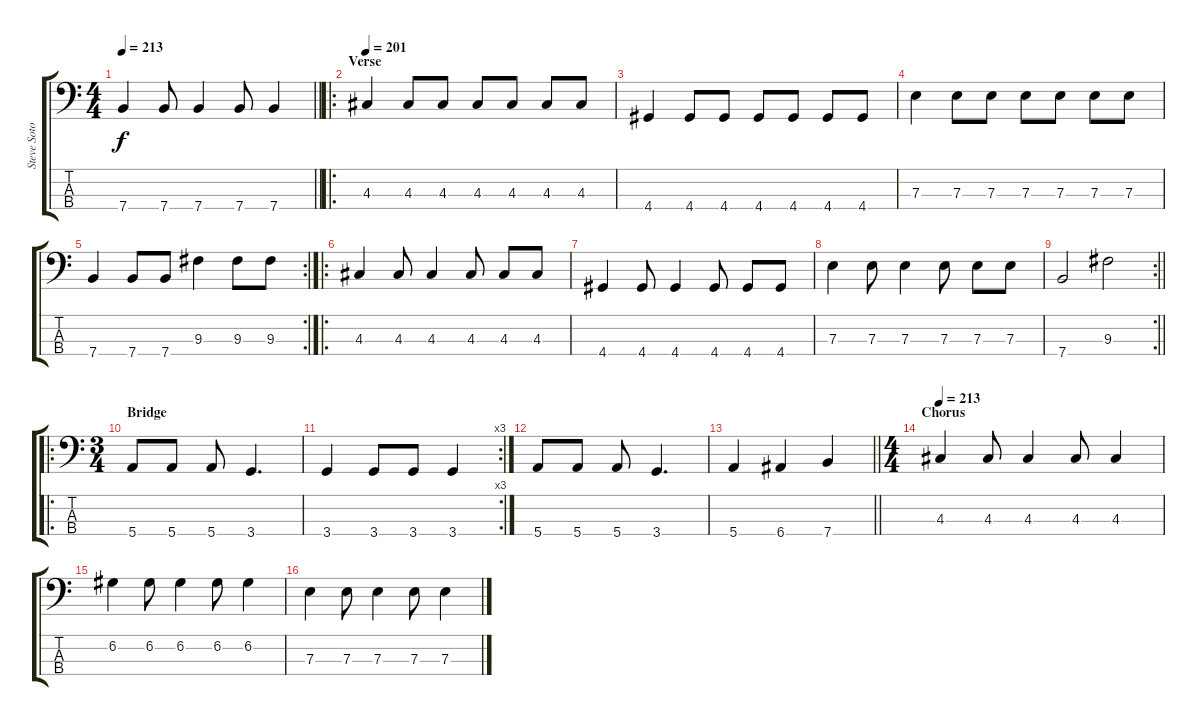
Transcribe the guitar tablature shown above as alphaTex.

\track ("Steve Soto (Bass Guitar)" "Steve Soto") {instrument electricbasspick}
\staff {score tabs}
\tuning (G2 D2 A1 E1) {hide}
\ts (4 4)
\tempo 213
\clef f4
\barLineRight lightlight
\ks c
7.4.4{dy f} 7.4.8 7.4.4 7.4.8 7.4.4 |
\ro
\section ("" "Verse")
\tempo 201
4.3.4 4.3.8 4.3.8 4.3.8 4.3.8 4.3.8 4.3.8 |
4.4.4 4.4.8 4.4.8 4.4.8 4.4.8 4.4.8 4.4.8 |
7.3.4 7.3.8 7.3.8 7.3.8 7.3.8 7.3.8 7.3.8 |
\rc 2
7.4.4 7.4.8 7.4.8 9.3.4 9.3.8 9.3.8 |
\ro
4.3.4 4.3.8 4.3.4 4.3.8 4.3.8 4.3.8 |
4.4.4 4.4.8 4.4.4 4.4.8 4.4.8 4.4.8 |
7.3.4 7.3.8 7.3.4 7.3.8 7.3.8 7.3.8 |
\rc 2
\barLineRight lightlight
7.4.2 9.3.2 |
\ro
\ts (3 4)
\section ("" "Bridge")
5.4.8 5.4.8 5.4.8 3.4.4{d} |
\rc 3
3.4.4 3.4.8 3.4.8 3.4.4 |
5.4.8 5.4.8 5.4.8 3.4.4{d} |
\barLineRight lightlight
5.4.4 6.4.4 7.4.4 |
\ts (4 4)
\section ("" "Chorus")
\tempo 213
4.3.4 4.3.8 4.3.4 4.3.8 4.3.4 |
6.2.4 6.2.8 6.2.4 6.2.8 6.2.4 |
7.3.4 7.3.8 7.3.4 7.3.8 7.3.4
